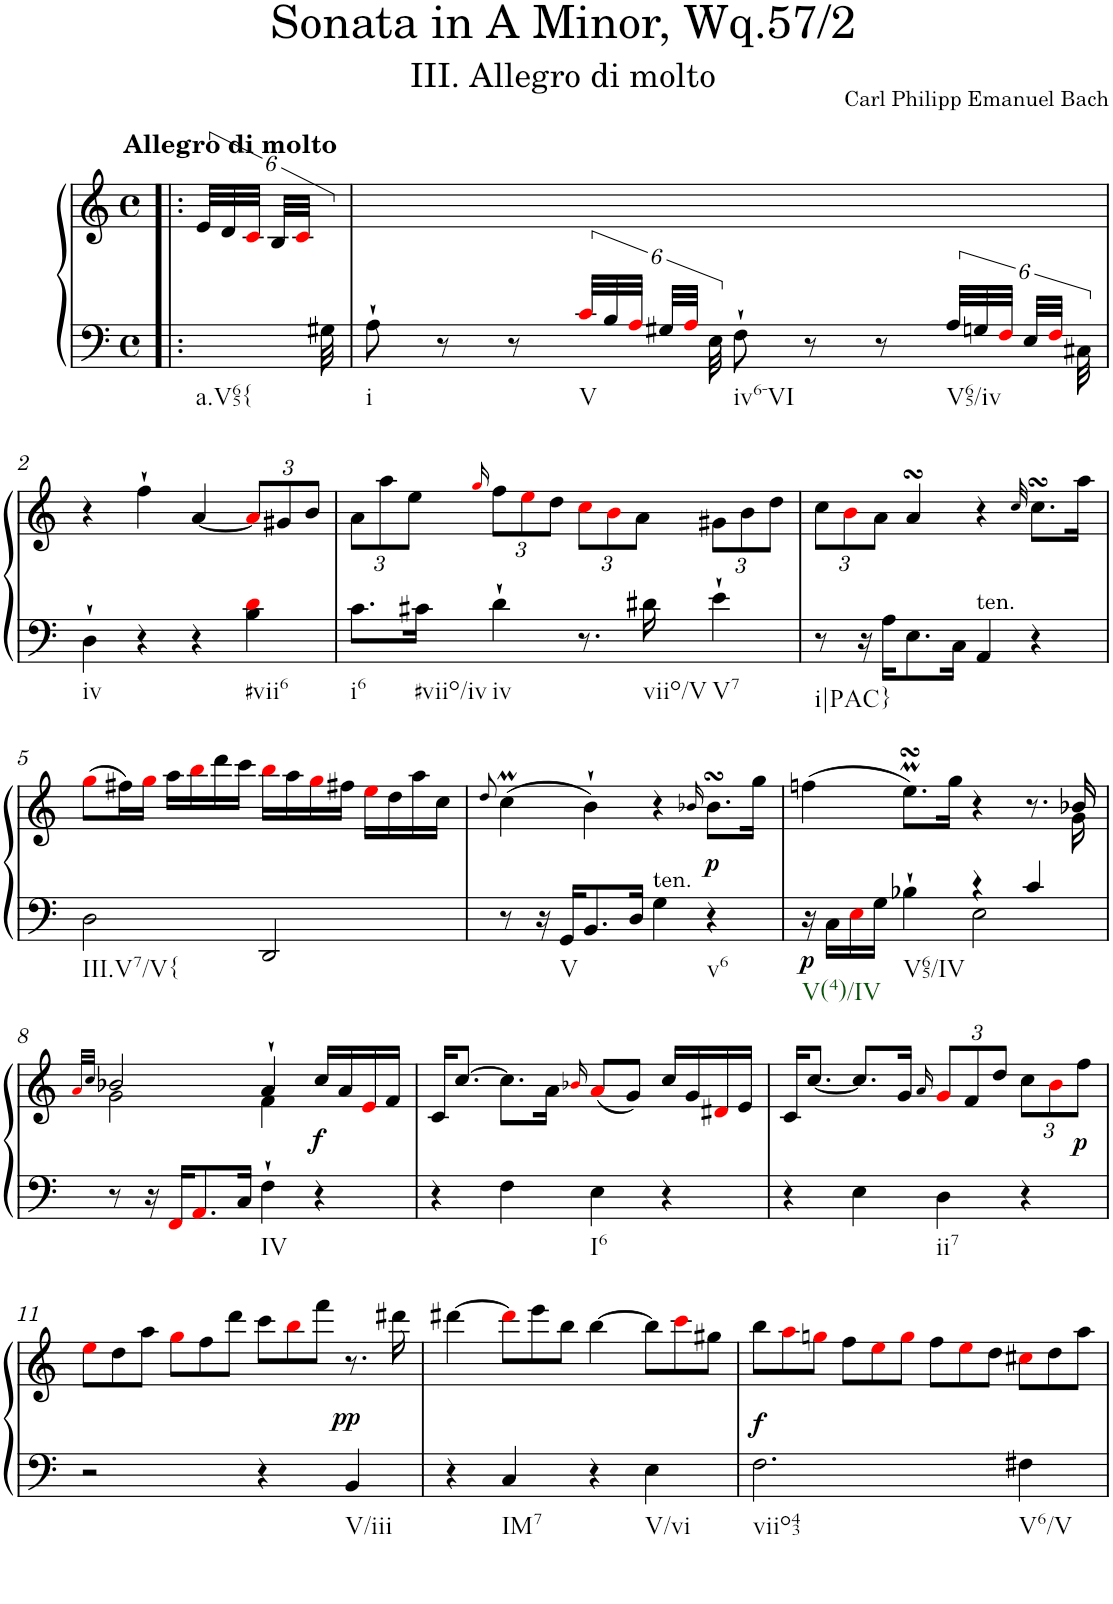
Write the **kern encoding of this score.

**kern	**kern	**dynam
*part1	*part1	*part1
*staff2	*staff1	*staff1/2
*I"Harpsichord	*	*
*I'Hch.	*	*
*clefF4	*clefG2	*
*k[]	*k[]	*
*M4/4	*M4/4	*
*met(c)	*met(c)	*
=!|:	=!|:	=!|:
*^	*	*
!	!	!LO:TX:a:B:t=Allegro di molto	!
48%5ryy	1ryy	48e/LLL	.
.	.	48d/	.
.	.	48ci/JJJ	.
.	.	48B/LLL	.
.	.	48ci/JJJ	.
48G#X\	.	48%43ryy	.
2..ryy	.	.	.
*v	*v	*	*
=1	=1	=1
8A`\	1ryy	.
8r	.	.
8r	.	.
48ci/LLL	.	.
48B/	.	.
48Ai/JJJ	.	.
48G#X/LLL	.	.
48Ai/JJJ	.	.
48E\	.	.
8F`\	.	.
8r	.	.
8r	.	.
48A/LLL	.	.
48Gn/	.	.
48Fi/JJJ	.	.
48E/LLL	.	.
48Fi/JJJ	.	.
48C#X\	.	.
!!LO:LB:g=z
=2	=2	=2
4D`\	4r	.
4r	4ff`\	.
4r	[4a/	.
*	*Xbrackettup	*
4B\ 4di\	12ai/L]	.
.	12g#X/	.
.	12b/J	.
=3	=3	=3
8.c\L	12a\L	.
.	12aa\	.
.	12ee\J	.
16c#X\Jk	.	.
.	16qggi/	.
4d`\	12ff\L	.
.	12eei\	.
.	12dd\J	.
8.r	12cci\L	.
.	12bi\	.
.	12a\J	.
16d#X\	.	.
4e`\	12g#X\L	.
.	12b\	.
.	12dd\J	.
=4	=4	=4
8r	12cc\L	.
.	12bi\	.
16r	.	.
.	12a\J	.
16A\KL	.	.
8.E\	4asSSS/	.
16C\Jk	.	.
!LO:TX:a:t=ten.	!	!
4AA/	4r	.
.	32qcc/	.
4r	8.ccsSSs\L	.
.	16aa\Jk	.
!!LO:LB:g=z
=5	=5	=5
2D\	(>8ggi\L	.
.	16ff#X\L)	.
.	16ggi\JJ	.
.	16aa\LL	.
.	16bbi\	.
.	16ddd\	.
.	16ccc\JJ	.
2DD/	16bbi\LL	.
.	16aa\	.
.	16ggi\	.
.	16ff#X\JJ	.
.	16eei\LL	.
.	16dd\	.
.	16aa\	.
.	16cc\JJ	.
=6	=6	=6
.	8qdd/	.
8r	(>4ccM\	.
16r	.	.
16GG/KL	.	.
8.BB/	4b`\)	.
16D/Jk	.	.
!LO:TX:a:t=ten.	!	!
4G\	4r	.
.	16qb-X/	.
!	!	!LO:DY:b
4r	8.b-sSSs\L	p
.	16gg\Jk	.
=7	=7	=7
*^	*^	*
!	!	!	!	!LO:DY:b=2
16r	2ryy	(>4ffn\	2...ryy	p
16C\LL	.	.	.	.
16Ei\	.	.	.	.
16G\JJ	.	.	.	.
4B-X`\	.	8.eesSsSm\L)	.	.
.	.	16gg\Jk	.	.
4r	2E\	4r	.	.
4c/	.	8.r	.	.
.	.	16b-X/	16g\	.
*v	*v	*	*	*
!!LO:LB:g=z	!!
=8	=8	=8	=8
.	32qai/LLL	.	.
.	32qcc/JJJ	.	.
8r	2b-X/	2g\	.
16r	.	.	.
16FFi/KL	.	.	.
8.AAi/	.	.	.
16C/Jk	.	.	.
4F`\	4a`/	4f\	.
!	!	!	!LO:DY:b
4r	16cc/LL	4ryy	f
.	16a/	.	.
.	16ei/	.	.
.	16f/JJ	.	.
*	*v	*v	*
=9	=9	=9
4r	16c/KL	.
.	[8.cc/J	.
4F\	8.cc\L]	.
.	16a\Jk	.
.	16qb-Xi/	.
4E\	(8ai/L	.
.	8g/J)	.
4r	16cc/LL	.
.	16g/	.
.	16d#Xi/	.
.	16e/JJ	.
=10	=10	=10
4r	16c/KL	.
.	[8.cc/J	.
4E\	8.cc/L]	.
.	16g/Jk	.
.	16qa/	.
4D\	12gi/L	.
.	12f/	.
.	12dd/J	.
4r	12cc\L	.
.	12bi\	.
!	!	!LO:DY:b
.	12ff\J	p
!!LO:LB:g=z
=11	=11	=11
*	*Xtuplet	*
2r	12eei\L	.
.	12dd\	.
.	12aa\J	.
.	12ggi\L	.
.	12ff\	.
.	12ddd\J	.
4r	12ccc\L	.
.	12bbi\	.
.	12fff\J	.
!	!	!LO:DY:b
4BB/	8.r	pp
.	16ddd#X\	.
=12	=12	=12
4r	[4ddd#X\	.
4C/	12ddd#i\L]	.
.	12eee\	.
.	12bb\J	.
4r	[4bb\	.
4E\	12bb\L]	.
.	12ccci\	.
.	12gg#X\J	.
=13	=13	=13
!	!	!LO:DY:b
2.F\	12bb\L	f
.	12aai\	.
.	12ggni\J	.
.	12ff\L	.
.	12eei\	.
.	12ggi\J	.
.	12ff\L	.
.	12eei\	.
.	12dd\J	.
4F#X\	12cc#Xi\L	.
.	12dd\	.
.	12aa\J	.
=	=	=
*-	*-	*-
